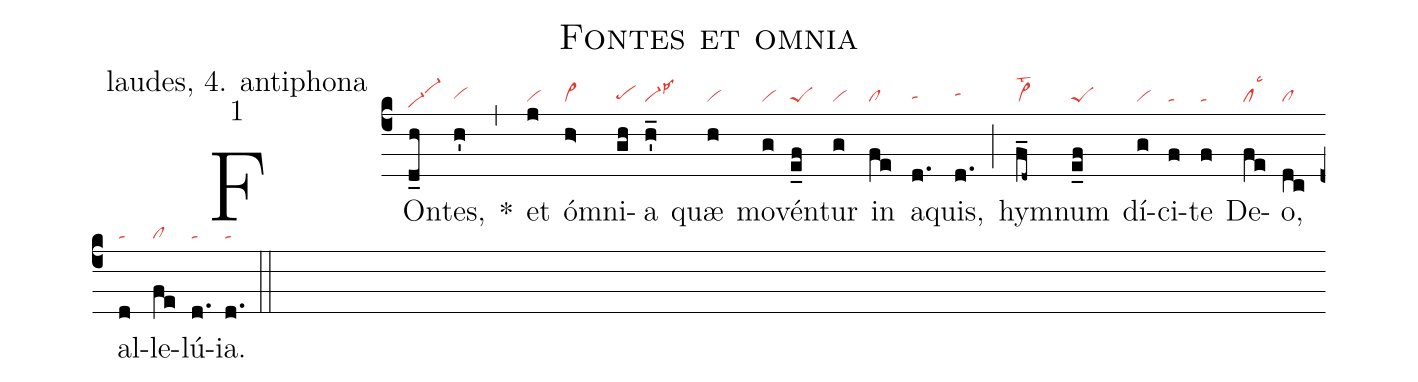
name: Fontes et omnia;
office-part: laudes, 4. antiphona;
mode: 1;
nabc-lines: 1;
%%
(c4)
FOn(d_h|vi-hdvi-hi)tes,(h'|vihg) *(,)
et(j|vi) óm(h>|vi>)ni(gh|pehg)a(h'_|vi-lsp3) quæ(h|vi) mo(g|vi)vén(e_f|peS)tur(g|vi) in(fe|cl) a(d.|tahg)quis,(d.|tahh) (;)
hym(f_d~|vi>lst2)num(e_f|peS) dí(g|vi)ci(f|ta)te(f|ta) De(fe|cllsc3)o,(dc|cl) al(d|ta)le(fe|cl)lú(d.|ta)ia.(d.|ta) (::)
